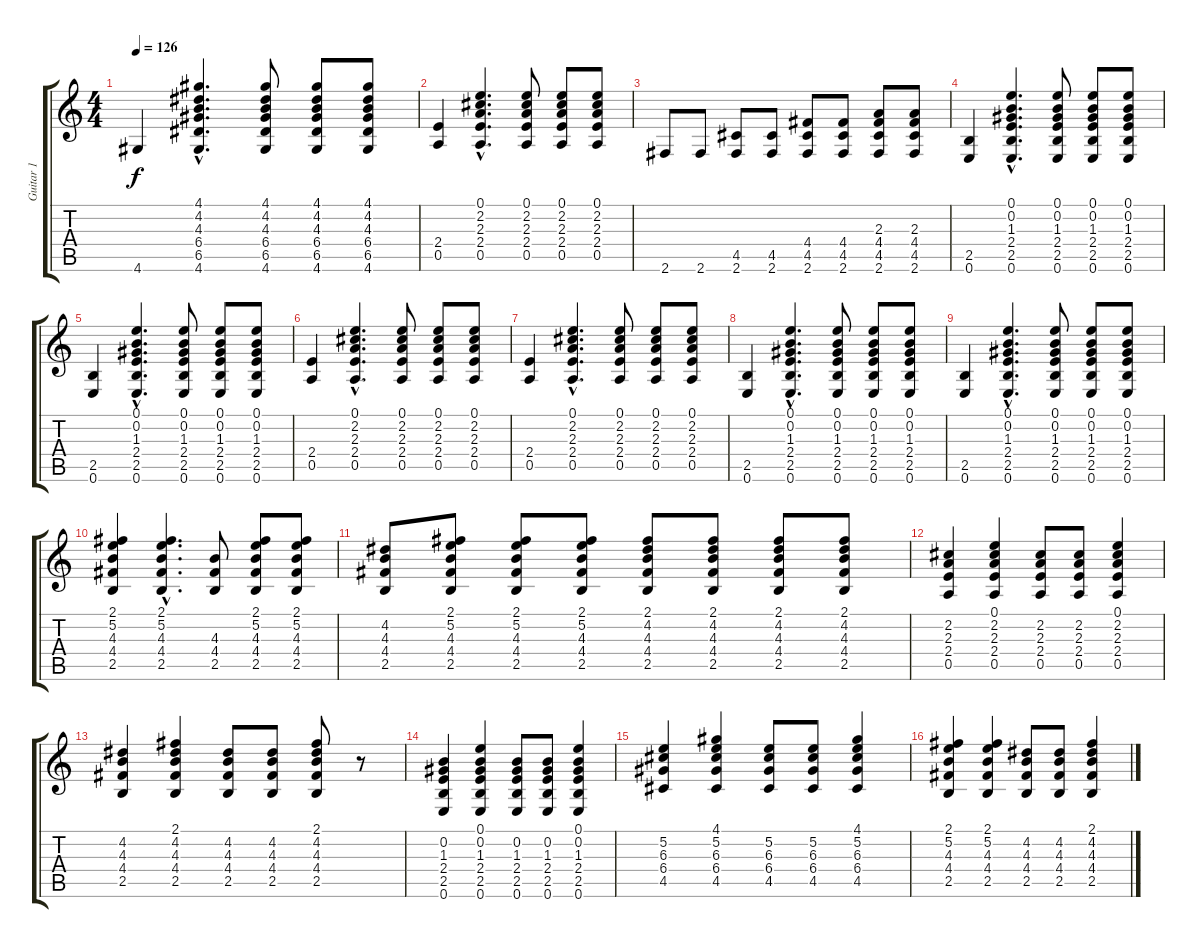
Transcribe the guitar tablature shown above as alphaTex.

\track ("Guitar 1" "Guitar 1") {instrument acousticguitarsteel}
\staff {score tabs}
\tuning (E4 B3 G3 D3 A2 E2) {hide}
\ts (4 4)
\tempo 126
\clef g2
\ks c
4.6.4{dy f} (4.1{hac} 4.2{hac} 4.3{hac} 6.4{hac} 6.5{hac} 4.6{hac}).4{d} (4.1 4.2 4.3 6.4 6.5 4.6).8 (4.1 4.2 4.3 6.4 6.5 4.6).8 (4.1 4.2 4.3 6.4 6.5 4.6).8 |
(2.4 0.5).4 (0.1{hac} 2.2{hac} 2.3{hac} 2.4{hac} 0.5{hac}).4{d} (0.1 2.2 2.3 2.4 0.5).8 (0.1 2.2 2.3 2.4 0.5).8 (0.1 2.2 2.3 2.4 0.5).8 |
2.6.8 2.6.8 (4.5 2.6).8 (4.5 2.6).8 (4.4 4.5 2.6).8 (4.4 4.5 2.6).8 (2.3 4.4 4.5 2.6).8 (2.3 4.4 4.5 2.6).8 |
(2.5 0.6).4 (0.1{hac} 0.2{hac} 1.3{hac} 2.4{hac} 2.5{hac} 0.6{hac}).4{d} (0.1 0.2 1.3 2.4 2.5 0.6).8 (0.1 0.2 1.3 2.4 2.5 0.6).8 (0.1 0.2 1.3 2.4 2.5 0.6).8 |
(2.5 0.6).4 (0.1{hac} 0.2{hac} 1.3{hac} 2.4{hac} 2.5{hac} 0.6{hac}).4{d} (0.1 0.2 1.3 2.4 2.5 0.6).8 (0.1 0.2 1.3 2.4 2.5 0.6).8 (0.1 0.2 1.3 2.4 2.5 0.6).8 |
(2.4 0.5).4 (0.1{hac} 2.2{hac} 2.3{hac} 2.4{hac} 0.5{hac}).4{d} (0.1 2.2 2.3 2.4 0.5).8 (0.1 2.2 2.3 2.4 0.5).8 (0.1 2.2 2.3 2.4 0.5).8 |
(2.4 0.5).4 (0.1{hac} 2.2{hac} 2.3{hac} 2.4{hac} 0.5{hac}).4{d} (0.1 2.2 2.3 2.4 0.5).8 (0.1 2.2 2.3 2.4 0.5).8 (0.1 2.2 2.3 2.4 0.5).8 |
(2.5 0.6).4 (0.1{hac} 0.2{hac} 1.3{hac} 2.4{hac} 2.5{hac} 0.6{hac}).4{d} (0.1 0.2 1.3 2.4 2.5 0.6).8 (0.1 0.2 1.3 2.4 2.5 0.6).8 (0.1 0.2 1.3 2.4 2.5 0.6).8 |
(2.5 0.6).4 (0.1{hac} 0.2{hac} 1.3{hac} 2.4{hac} 2.5{hac} 0.6{hac}).4{d} (0.1 0.2 1.3 2.4 2.5 0.6).8 (0.1 0.2 1.3 2.4 2.5 0.6).8 (0.1 0.2 1.3 2.4 2.5 0.6).8 |
(2.1 5.2 4.3 4.4 2.5).4 (2.1{hac} 5.2{hac} 4.3{hac} 4.4{hac} 2.5{hac}).4{d} (4.3 4.4 2.5).8 (2.1 5.2 4.3 4.4 2.5).8 (2.1 5.2 4.3 4.4 2.5).8 |
(4.2 4.3 4.4 2.5).8 (2.1 5.2 4.3 4.4 2.5).8 (2.1 5.2 4.3 4.4 2.5).8 (2.1 5.2 4.3 4.4 2.5).8 (2.1 4.2 4.3 4.4 2.5).8 (2.1 4.2 4.3 4.4 2.5).8 (2.1 4.2 4.3 4.4 2.5).8 (2.1 4.2 4.3 4.4 2.5).8 |
(2.2 2.3 2.4 0.5).4 (0.1 2.2 2.3 2.4 0.5).4 (2.2 2.3 2.4 0.5).8 (2.2 2.3 2.4 0.5).8 (0.1 2.2 2.3 2.4 0.5).4 |
(4.2 4.3 4.4 2.5).4 (2.1 4.2 4.3 4.4 2.5).4 (4.2 4.3 4.4 2.5).8 (4.2 4.3 4.4 2.5).8 (2.1 4.2 4.3 4.4 2.5).8 r.8 |
(0.2 1.3 2.4 2.5 0.6).4 (0.1 0.2 1.3 2.4 2.5 0.6).4 (0.2 1.3 2.4 2.5 0.6).8 (0.2 1.3 2.4 2.5 0.6).8 (0.1 0.2 1.3 2.4 2.5 0.6).4 |
(5.2 6.3 6.4 4.5).4 (4.1 5.2 6.3 6.4 4.5).4 (5.2 6.3 6.4 4.5).8 (5.2 6.3 6.4 4.5).8 (4.1 5.2 6.3 6.4 4.5).4 |
(2.1 5.2 4.3 4.4 2.5).4 (2.1 5.2 4.3 4.4 2.5).4 (4.2 4.3 4.4 2.5).8 (4.2 4.3 4.4 2.5).8 (2.1 4.2 4.3 4.4 2.5).4
